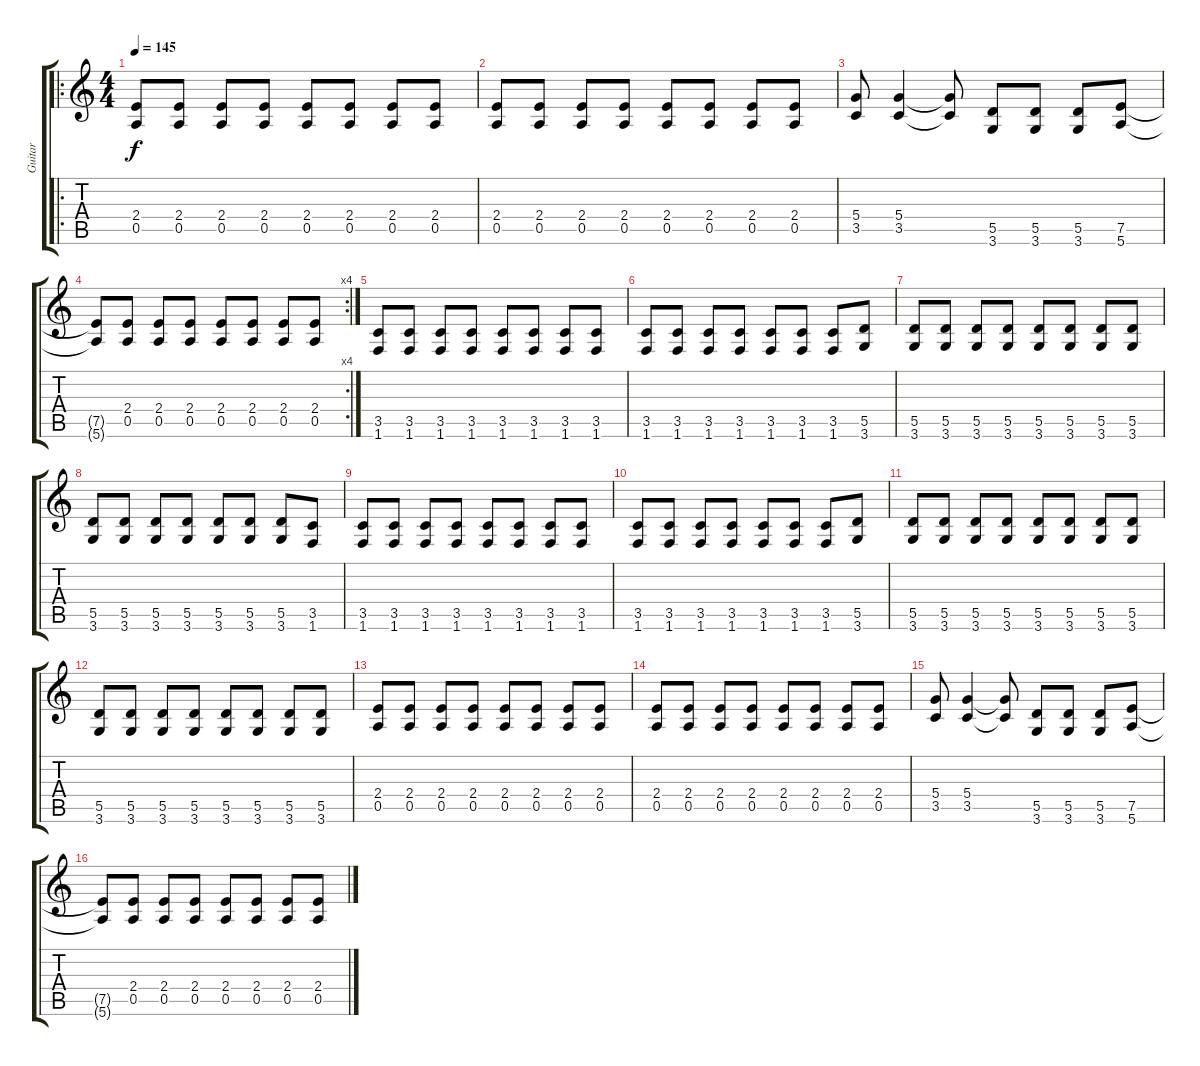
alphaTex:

\track ("Guitar" "Guitar") {instrument distortionguitar}
\staff {score tabs}
\tuning (E4 B3 G3 D3 A2 E2) {hide}
\ro
\ts (4 4)
\tempo 145
\clef g2
\ks c
(2.4 0.5).8{dy f} (2.4 0.5).8 (2.4 0.5).8 (2.4 0.5).8 (2.4 0.5).8 (2.4 0.5).8 (2.4 0.5).8 (2.4 0.5).8 |
(2.4 0.5).8 (2.4 0.5).8 (2.4 0.5).8 (2.4 0.5).8 (2.4 0.5).8 (2.4 0.5).8 (2.4 0.5).8 (2.4 0.5).8 |
(5.4 3.5).8 (5.4 3.5).4 (5.4{t} 3.5{t}).8 (5.5 3.6).8 (5.5 3.6).8 (5.5 3.6).8 (7.5 5.6).8 |
\rc 4
(7.5{t} 5.6{t}).8 (2.4 0.5).8 (2.4 0.5).8 (2.4 0.5).8 (2.4 0.5).8 (2.4 0.5).8 (2.4 0.5).8 (2.4 0.5).8 |
(3.5 1.6).8 (3.5 1.6).8 (3.5 1.6).8 (3.5 1.6).8 (3.5 1.6).8 (3.5 1.6).8 (3.5 1.6).8 (3.5 1.6).8 |
(3.5 1.6).8 (3.5 1.6).8 (3.5 1.6).8 (3.5 1.6).8 (3.5 1.6).8 (3.5 1.6).8 (3.5 1.6).8 (5.5 3.6).8 |
(5.5 3.6).8 (5.5 3.6).8 (5.5 3.6).8 (5.5 3.6).8 (5.5 3.6).8 (5.5 3.6).8 (5.5 3.6).8 (5.5 3.6).8 |
(5.5 3.6).8 (5.5 3.6).8 (5.5 3.6).8 (5.5 3.6).8 (5.5 3.6).8 (5.5 3.6).8 (5.5 3.6).8 (3.5 1.6).8 |
(3.5 1.6).8 (3.5 1.6).8 (3.5 1.6).8 (3.5 1.6).8 (3.5 1.6).8 (3.5 1.6).8 (3.5 1.6).8 (3.5 1.6).8 |
(3.5 1.6).8 (3.5 1.6).8 (3.5 1.6).8 (3.5 1.6).8 (3.5 1.6).8 (3.5 1.6).8 (3.5 1.6).8 (5.5 3.6).8 |
(5.5 3.6).8 (5.5 3.6).8 (5.5 3.6).8 (5.5 3.6).8 (5.5 3.6).8 (5.5 3.6).8 (5.5 3.6).8 (5.5 3.6).8 |
(5.5 3.6).8 (5.5 3.6).8 (5.5 3.6).8 (5.5 3.6).8 (5.5 3.6).8 (5.5 3.6).8 (5.5 3.6).8 (5.5 3.6).8 |
(2.4 0.5).8 (2.4 0.5).8 (2.4 0.5).8 (2.4 0.5).8 (2.4 0.5).8 (2.4 0.5).8 (2.4 0.5).8 (2.4 0.5).8 |
(2.4 0.5).8 (2.4 0.5).8 (2.4 0.5).8 (2.4 0.5).8 (2.4 0.5).8 (2.4 0.5).8 (2.4 0.5).8 (2.4 0.5).8 |
(5.4 3.5).8 (5.4 3.5).4 (5.4{t} 3.5{t}).8 (5.5 3.6).8 (5.5 3.6).8 (5.5 3.6).8 (7.5 5.6).8 |
(7.5{t} 5.6{t}).8 (2.4 0.5).8 (2.4 0.5).8 (2.4 0.5).8 (2.4 0.5).8 (2.4 0.5).8 (2.4 0.5).8 (2.4 0.5).8
